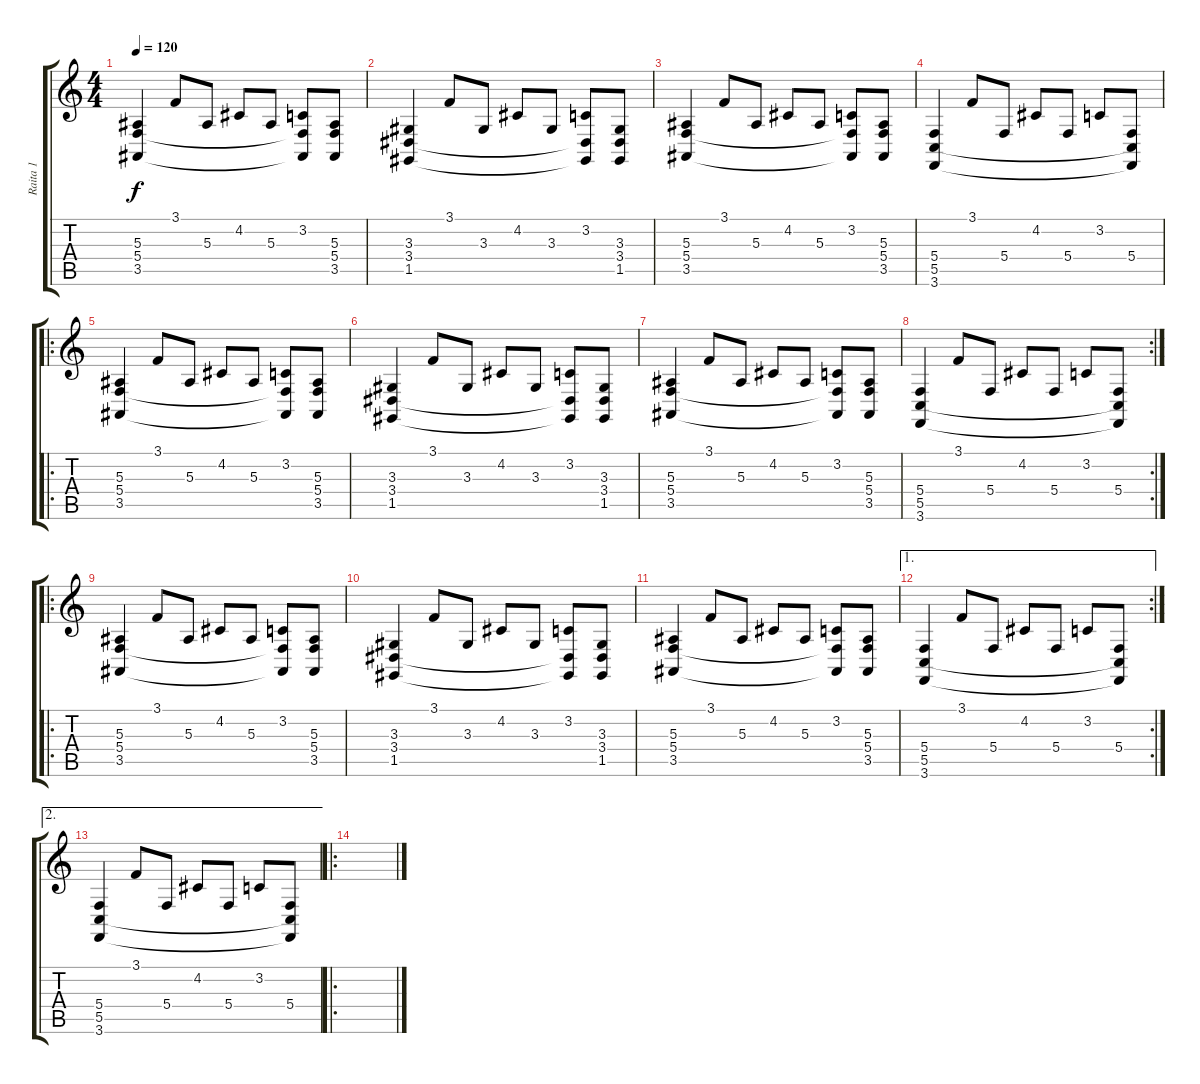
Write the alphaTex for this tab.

\track ("Raita 1" "Raita 1") {instrument acousticgrandpiano}
\staff {score tabs}
\tuning (D4 A3 F3 C3 G2 D2) {hide}
\ts (4 4)
\tempo 120
\clef g2
\ks c
(5.3 5.4 3.5).4{dy f instrument acousticgrandpiano} 3.1.8 5.3.8 4.2.8 5.3.8 (3.2 5.4{t} 3.5{t}).8 (5.3 5.4 3.5).8 |
(3.3 3.4 1.5).4 3.1.8 3.3.8 4.2.8 3.3.8 (3.2 3.4{t} 1.5{t}).8 (3.3 3.4 1.5).8 |
(5.3 5.4 3.5).4 3.1.8 5.3.8 4.2.8 5.3.8 (3.2 5.4{t} 3.5{t}).8 (5.3 5.4 3.5).8 |
(5.4 5.5 3.6).4 3.1.8 5.4.8 4.2.8 5.4.8 3.2.8 (5.4 5.5{t} 3.6{t}).8 |
\ro
(5.3 5.4 3.5).4 3.1.8 5.3.8 4.2.8 5.3.8 (3.2 5.4{t} 3.5{t}).8 (5.3 5.4 3.5).8 |
(3.3 3.4 1.5).4 3.1.8 3.3.8 4.2.8 3.3.8 (3.2 3.4{t} 1.5{t}).8 (3.3 3.4 1.5).8 |
(5.3 5.4 3.5).4 3.1.8 5.3.8 4.2.8 5.3.8 (3.2 5.4{t} 3.5{t}).8 (5.3 5.4 3.5).8 |
\rc 2
(5.4 5.5 3.6).4 3.1.8 5.4.8 4.2.8 5.4.8 3.2.8 (5.4 5.5{t} 3.6{t}).8 |
\ro
(5.3 5.4 3.5).4 3.1.8 5.3.8 4.2.8 5.3.8 (3.2 5.4{t} 3.5{t}).8 (5.3 5.4 3.5).8 |
(3.3 3.4 1.5).4 3.1.8 3.3.8 4.2.8 3.3.8 (3.2 3.4{t} 1.5{t}).8 (3.3 3.4 1.5).8 |
(5.3 5.4 3.5).4 3.1.8 5.3.8 4.2.8 5.3.8 (3.2 5.4{t} 3.5{t}).8 (5.3 5.4 3.5).8 |
\ae 1
\rc 2
(5.4 5.5 3.6).4 3.1.8 5.4.8 4.2.8 5.4.8 3.2.8 (5.4 5.5{t} 3.6{t}).8 |
\ae 2
(5.4 5.5 3.6).4 3.1.8 5.4.8 4.2.8 5.4.8 3.2.8 (5.4 5.5{t} 3.6{t}).8 |
\ro
